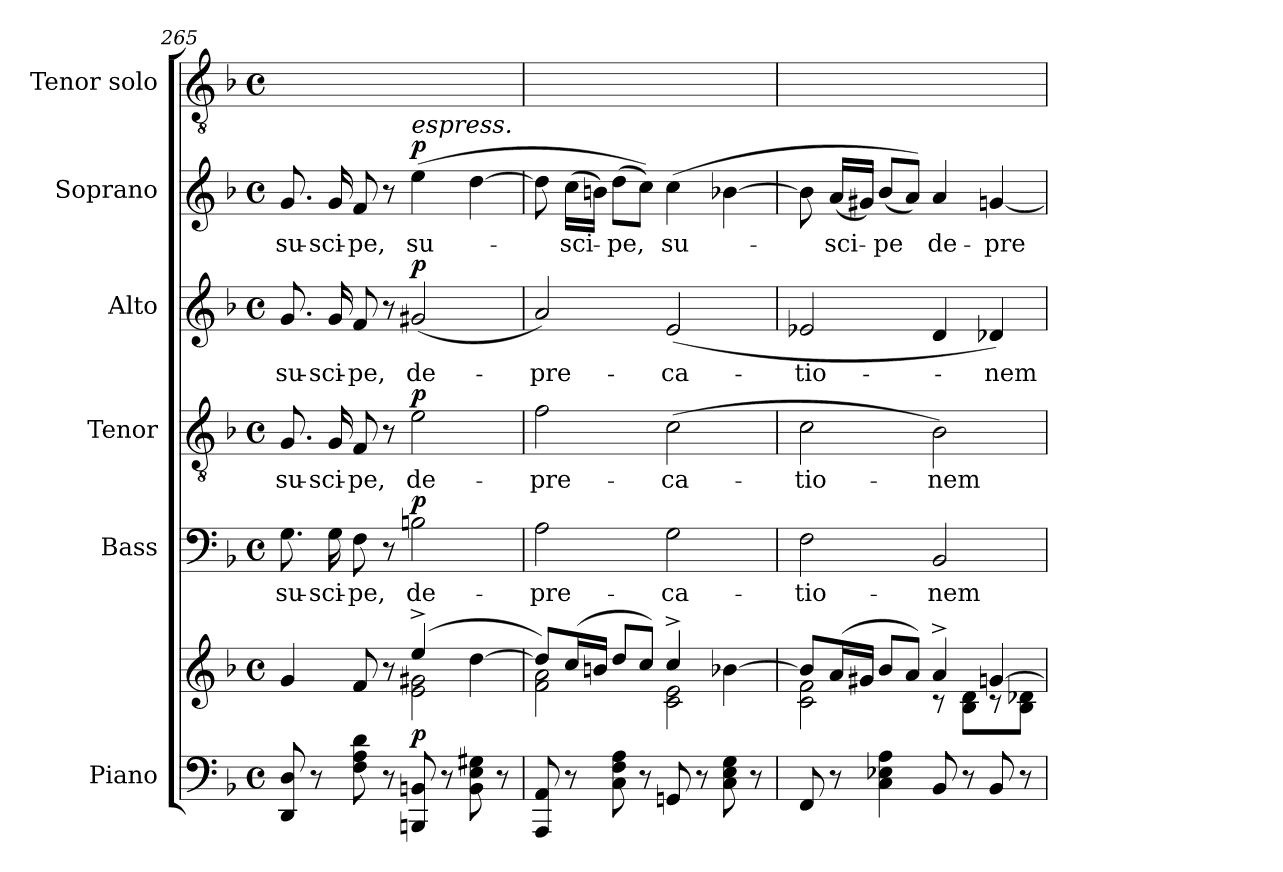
**kern	**kern	**dynam	**kern	**text	**dynam	**kern	**text	**dynam	**kern	**text	**dynam	**kern	**text	**dynam	**kern
*part6	*part6	*part6	*part5	*part5	*part5	*part4	*part4	*part4	*part3	*part3	*part3	*part2	*part2	*part2	*part1
*staff7	*staff6	*staff6/7	*staff5	*staff5	*staff5	*staff4	*staff4	*staff4	*staff3	*staff3	*staff3	*staff2	*staff2	*staff2	*staff1
*I"Piano	*	*	*I"Bass	*	*	*I"Tenor	*	*	*I"Alto	*	*	*I"Soprano	*	*	*I"Tenor solo
*I'Pno.	*	*	*I'B.	*	*	*I'T.	*	*	*I'A.	*	*	*I'S.	*	*	*I'T.s
*clefF4	*clefG2	*	*clefF4	*	*	*clefGv2	*	*	*clefG2	*	*	*clefG2	*	*	*clefGv2
*k[b-]	*k[b-]	*	*k[b-]	*	*	*k[b-]	*	*	*k[b-]	*	*	*k[b-]	*	*	*k[b-]
*M4/4	*M4/4	*	*M4/4	*	*	*M4/4	*	*	*M4/4	*	*	*M4/4	*	*	*M4/4
*met(c)	*met(c)	*	*met(c)	*	*	*met(c)	*	*	*met(c)	*	*	*met(c)	*	*	*met(c)
=265	=265	=265	=265	=265	=265	=265	=265	=265	=265	=265	=265	=265	=265	=265	=265
*	*^	*	*	*	*	*	*	*	*	*	*	*	*	*	*
!	!	!	!	!	!LO:LY:b	!	!	!LO:LY:b	!	!	!LO:LY:b	!	!	!LO:LY:b	!	!
8DD/ 8D/	4g/	4ryy	.	8.G\	su-	.	8.G/	su-	.	8.g/	su-	.	8.g/	su-	.	1ryy
8r	.	.	.	.	.	.	.	.	.	.	.	.	.	.	.	.
!	!	!	!	!	!LO:LY:b	!	!	!LO:LY:b	!	!	!LO:LY:b	!	!	!LO:LY:b	!	!
.	.	.	.	16G\	-sci-	.	16G/	-sci-	.	16g/	-sci-	.	16g/	-sci-	.	.
!	!	!	!	!	!LO:LY:b	!	!	!LO:LY:b	!	!	!LO:LY:b	!	!	!LO:LY:b	!	!
8F\ 8A\ 8d\	8f/	8ryy	.	8F\	-pe,	.	8F/	-pe,	.	8f/	-pe,	.	8f/	-pe,	.	.
8r	8r	8ryy	.	8r	.	.	8r	.	.	8r	.	.	8r	.	.	.
!	!	!	!	!	!	!	!	!	!	!	!	!	!LO:TX:a:i:t=espress.	!	!	!
!	!	!	!LO:DY:a=2	!	!LO:LY:b	!LO:DY:a	!	!LO:LY:b	!LO:DY:a	!	!LO:LY:b	!LO:DY:a	!	!LO:LY:b	!LO:DY:a	!
8BBBn/ 8BBn/	(>4ee^/	2e\ 2g#X\	p	2Bn\	de-	p	2e\	de-	p	(<2g#X/	de-	p	(>4ee\	su-	p	.
8r	.	.	.	.	.	.	.	.	.	.	.	.	.	.	.	.
8BB\ 8E\ 8G#X\	[4dd\	.	.	.	.	.	.	.	.	.	.	.	[4dd\	.	.	.
8r	.	.	.	.	.	.	.	.	.	.	.	.	.	.	.	.
!!LO:PB:g=z
=266	=266	=266	=266	=266	=266	=266	=266	=266	=266	=266	=266	=266	=266	=266	=266	=266
!	!	!	!	!	!LO:LY:b	!	!	!LO:LY:b	!	!	!LO:LY:b	!	!	!	!	!
8AAA/ 8AA/	8dd/L])	2f\ 2a\	.	2A\	-pre-	.	2f\	-pre-	.	2a/)	-pre-	.	8dd\]	.	.	1ryy
!	!	!	!	!	!	!	!	!	!	!	!	!	!	!LO:LY:b	!	!
8r	(>16cc/L	.	.	.	.	.	.	.	.	.	.	.	(>16cc\LL	-sci-	.	.
.	16bn/JJ	.	.	.	.	.	.	.	.	.	.	.	16bn\JJ)	.	.	.
!	!	!	!	!	!	!	!	!	!	!	!	!	!	!LO:LY:b	!	!
8C\ 8F\ 8A\	8dd/L	.	.	.	.	.	.	.	.	.	.	.	(>8dd\L	-pe,	.	.
8r	8cc/J)	.	.	.	.	.	.	.	.	.	.	.	8cc\J))	.	.	.
!	!	!	!	!	!LO:LY:b	!	!	!LO:LY:b	!	!	!LO:LY:b	!	!	!LO:LY:b	!	!
8GGn/	4cc^/	2c\ 2e\	.	2G\	-ca-	.	(>2c\	-ca-	.	(>2e/	-ca-	.	(>4cc\	su-	.	.
8r	.	.	.	.	.	.	.	.	.	.	.	.	.	.	.	.
8C\ 8E\ 8G\	[4b-X\	.	.	.	.	.	.	.	.	.	.	.	[4b-X\	.	.	.
8r	.	.	.	.	.	.	.	.	.	.	.	.	.	.	.	.
=267	=267	=267	=267	=267	=267	=267	=267	=267	=267	=267	=267	=267	=267	=267	=267	=267
!	!	!	!	!	!LO:LY:b	!	!	!LO:LY:b	!	!	!LO:LY:b	!	!	!	!	!
8FF/	8b-/L]	2c\ 2f\	.	2F\	-tio-	.	2c\	-tio-	.	2e-X/	-tio-	.	8b-\]	.	.	1ryy
!	!	!	!	!	!	!	!	!	!	!	!	!	!	!LO:LY:b	!	!
8r	(>16a/L	.	.	.	.	.	.	.	.	.	.	.	(<16a/LL	-sci-	.	.
.	16g#X/JJ	.	.	.	.	.	.	.	.	.	.	.	16g#X/JJ)	.	.	.
!	!	!	!	!	!	!	!	!	!	!	!	!	!	!LO:LY:b	!	!
4C\ 4E-X\ 4A\	8b-/L	.	.	.	.	.	.	.	.	.	.	.	(<8b-/L	-pe	.	.
.	8a/J)	.	.	.	.	.	.	.	.	.	.	.	8a/J))	.	.	.
!	!	!	!	!	!LO:LY:b	!	!	!LO:LY:b	!	!	!	!	!	!LO:LY:b	!	!
8BB-/	4a^/	8r	.	2BB-/	-nem	.	2B-\)	-nem	.	4d/	.	.	4a/	de-	.	.
8r	.	8B-\ 8d\L	.	.	.	.	.	.	.	.	.	.	.	.	.	.
!	!	!	!	!	!	!	!	!	!	!	!LO:LY:b	!	!	!LO:LY:b	!	!
8BB-/	[4gn/	8r	.	.	.	.	.	.	.	4d-X/)	-nem	.	[4gn/	-pre-	.	.
8r	.	8B-\ 8d-X\J	.	.	.	.	.	.	.	.	.	.	.	.	.	.
*	*v	*v	*	*	*	*	*	*	*	*	*	*	*	*	*	*
=	=	=	=	=	=	=	=	=	=	=	=	=	=	=	=
*-	*-	*-	*-	*-	*-	*-	*-	*-	*-	*-	*-	*-	*-	*-	*-
